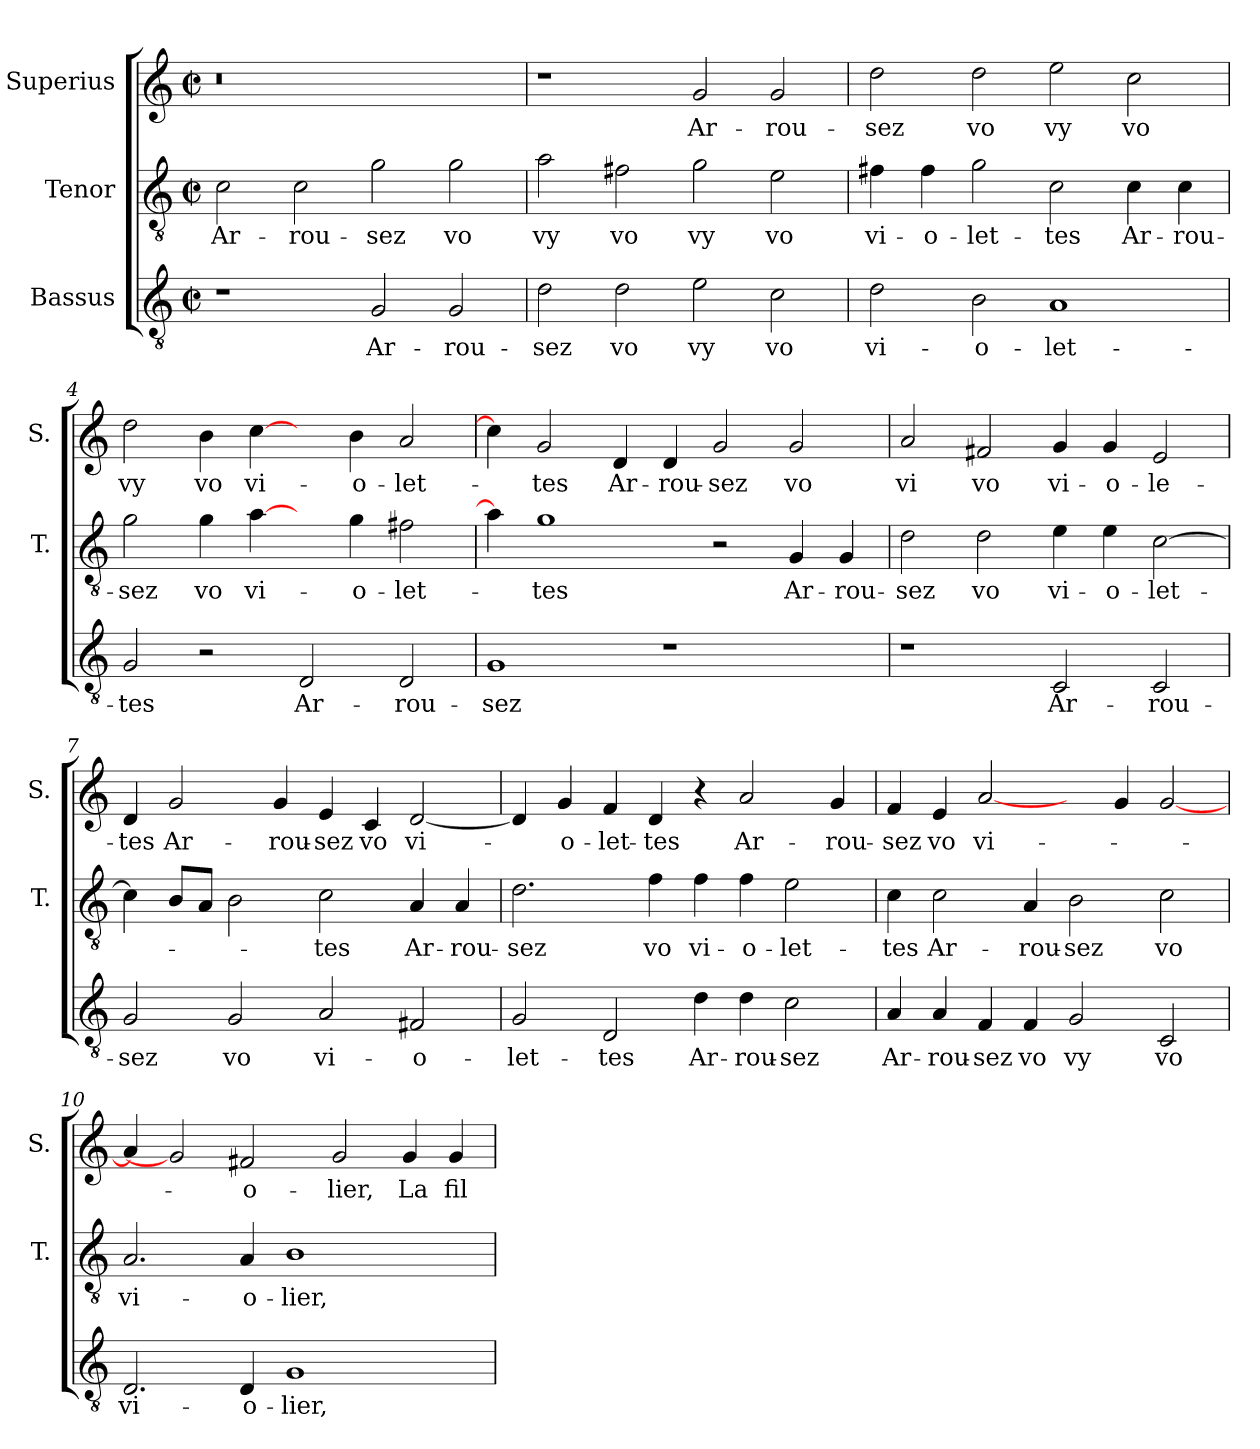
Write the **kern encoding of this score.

**kern	**text	**kern	**text	**kern	**text
*part3	*part3	*part2	*part2	*part1	*part1
*staff3	*staff3	*staff2	*staff2	*staff1	*staff1
*I"Bassus	*	*I"Tenor	*	*I"Superius	*
*	*	*I'T.	*	*I'S.	*
*clefGv2	*	*clefGv2	*	*clefG2	*
*k[]	*	*k[]	*	*k[]	*
*C:	*	*C:	*	*C:	*
*M2/2	*	*M2/2	*	*M2/2	*
*met(c|)	*	*met(c|)	*	*met(c|)	*
=1	=1	=1	=1	=1	=1
!	!	!	!	!LO:N:vis=0	!
1r	.	2c\	Ar-	1r	.
.	.	2c\	-rou-	.	.
2G/	Ar-	2g\	-sez	1ryy	.
2G/	-rou-	2g\	vo	.	.
=2	=2	=2	=2	=2	=2
2d\	-sez	2a\	vy	1r	.
2d\	vo	2f#X\	vo	.	.
2e\	vy	2g\	vy	2g/	Ar-
2c\	vo	2e\	vo	2g/	-rou-
=3	=3	=3	=3	=3	=3
2d\	vi-	4f#X\	vi-	2dd\	-sez
.	.	4f#\	-o-	.	.
2B\	-o-	2g\	-let-	2dd\	vo
1A/	-let-	2c\	-tes	2ee\	vy
.	.	4c\	Ar-	2cc\	vo
.	.	4c\	-rou-	.	.
=4	=4	=4	=4	=4	=4
2G/	-tes	2g\	-sez	2dd\	vy
2r	.	4g\	vo	4b\	vo
.	.	[4a\	vi-	[4cc\	vi-
2D/	Ar-	4ryy	.	4ryy	.
.	.	4g\	-o-	4b\	-o-
2D/	-rou-	2f#X\	-let-	2a/	-let-
=5	=5	=5	=5	=5	=5
1G/	-sez	4a\]	.	4cc\]	.
.	.	1g\	-tes	2g/	-tes
.	.	.	.	4d/	Ar-
1r	.	.	.	4d/	-rou-
.	.	2r	.	2g/	-sez
.	.	4G/	Ar-	2g/	vo
4ryy	.	4G/	-rou-	.	.
!!LO:LB:g=z
=6	=6	=6	=6	=6	=6
1r	.	2d\	-sez	2a/	vi
.	.	2d\	vo	2f#X/	vo
2C/	Ar-	4e\	vi-	4g/	vi-
.	.	4e\	-o-	4g/	-o-
2C/	-rou-	[2c\	-let-	2e/	-le-
=7	=7	=7	=7	=7	=7
2G/	-sez	4c\]	.	4d/	-tes
.	.	8B/L	.	2g/	Ar-
.	.	8A/J	.	.	.
2G/	vo	2B\	.	.	.
.	.	.	.	4g/	-rou-
2A/	vi-	2c\	-tes	4e/	-sez
.	.	.	.	4c/	vo
2F#X/	-o-	4A/	Ar-	[2d/	vi-
.	.	4A/	-rou-	.	.
=8	=8	=8	=8	=8	=8
2G/	-let-	2.d\	-sez	4d/]	.
.	.	.	.	4g/	-o-
2D/	-tes	.	.	4f/	-let-
.	.	4f\	vo	4d/	-tes
4d\	Ar-	4f\	vi-	4r	.
4d\	-rou-	4f\	-o-	2a/	Ar-
2c\	-sez	2e\	-let-	.	.
.	.	.	.	4g/	-rou-
=9	=9	=9	=9	=9	=9
4A/	Ar-	4c\	-tes	4f/	-sez
4A/	-rou-	2c\	Ar-	4e/	vo
4F/	-sez	.	.	[2a/	vi-
4F/	vo	4A/	-rou-	.	.
2G/	vy	2B\	-sez	4ryy	.
.	.	.	.	4g/	.
2C/	vo	2c\	vo	[2g/	.
=10	=10	=10	=10	=10	=10
2.D/	vi-	2.A/	vi-	4a/]	.
.	.	.	.	2g/]	.
4D/	-o-	4A/	-o-	2f#X/	-o-
1G/	-lier,	1B\	-lier,	.	.
.	.	.	.	2g/	-lier,
.	.	.	.	4g/	La
4ryy	.	4ryy	.	4g/	fil-
=	=	=	=	=	=
*-	*-	*-	*-	*-	*-
